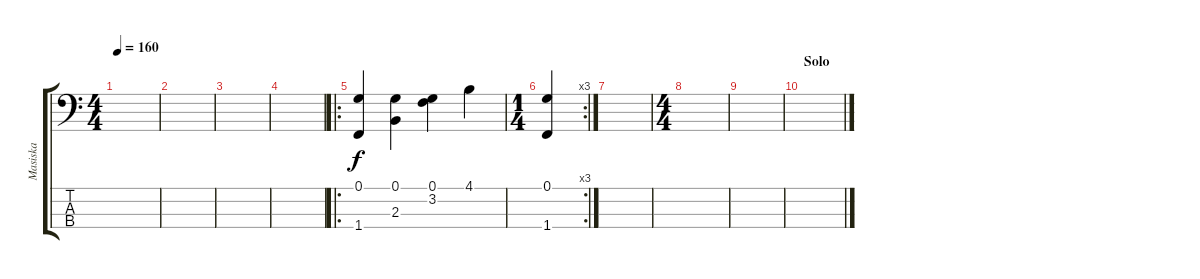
\track ("Masiska" "Masiska") {instrument electricbassfinger}
\staff {score tabs}
\tuning (G2 D2 A1 E1) {hide}
\ts (4 4)
\tempo 160
\clef f4
\ks c
|
|
|
|
\ro
(0.1 1.4).4 (0.1 2.3).4 (0.1 3.2).4 4.1.4 |
\rc 3
\ts (1 4)
(0.1 1.4).4 |
|
\ts (4 4)
|
|
\section ("" "Solo")
